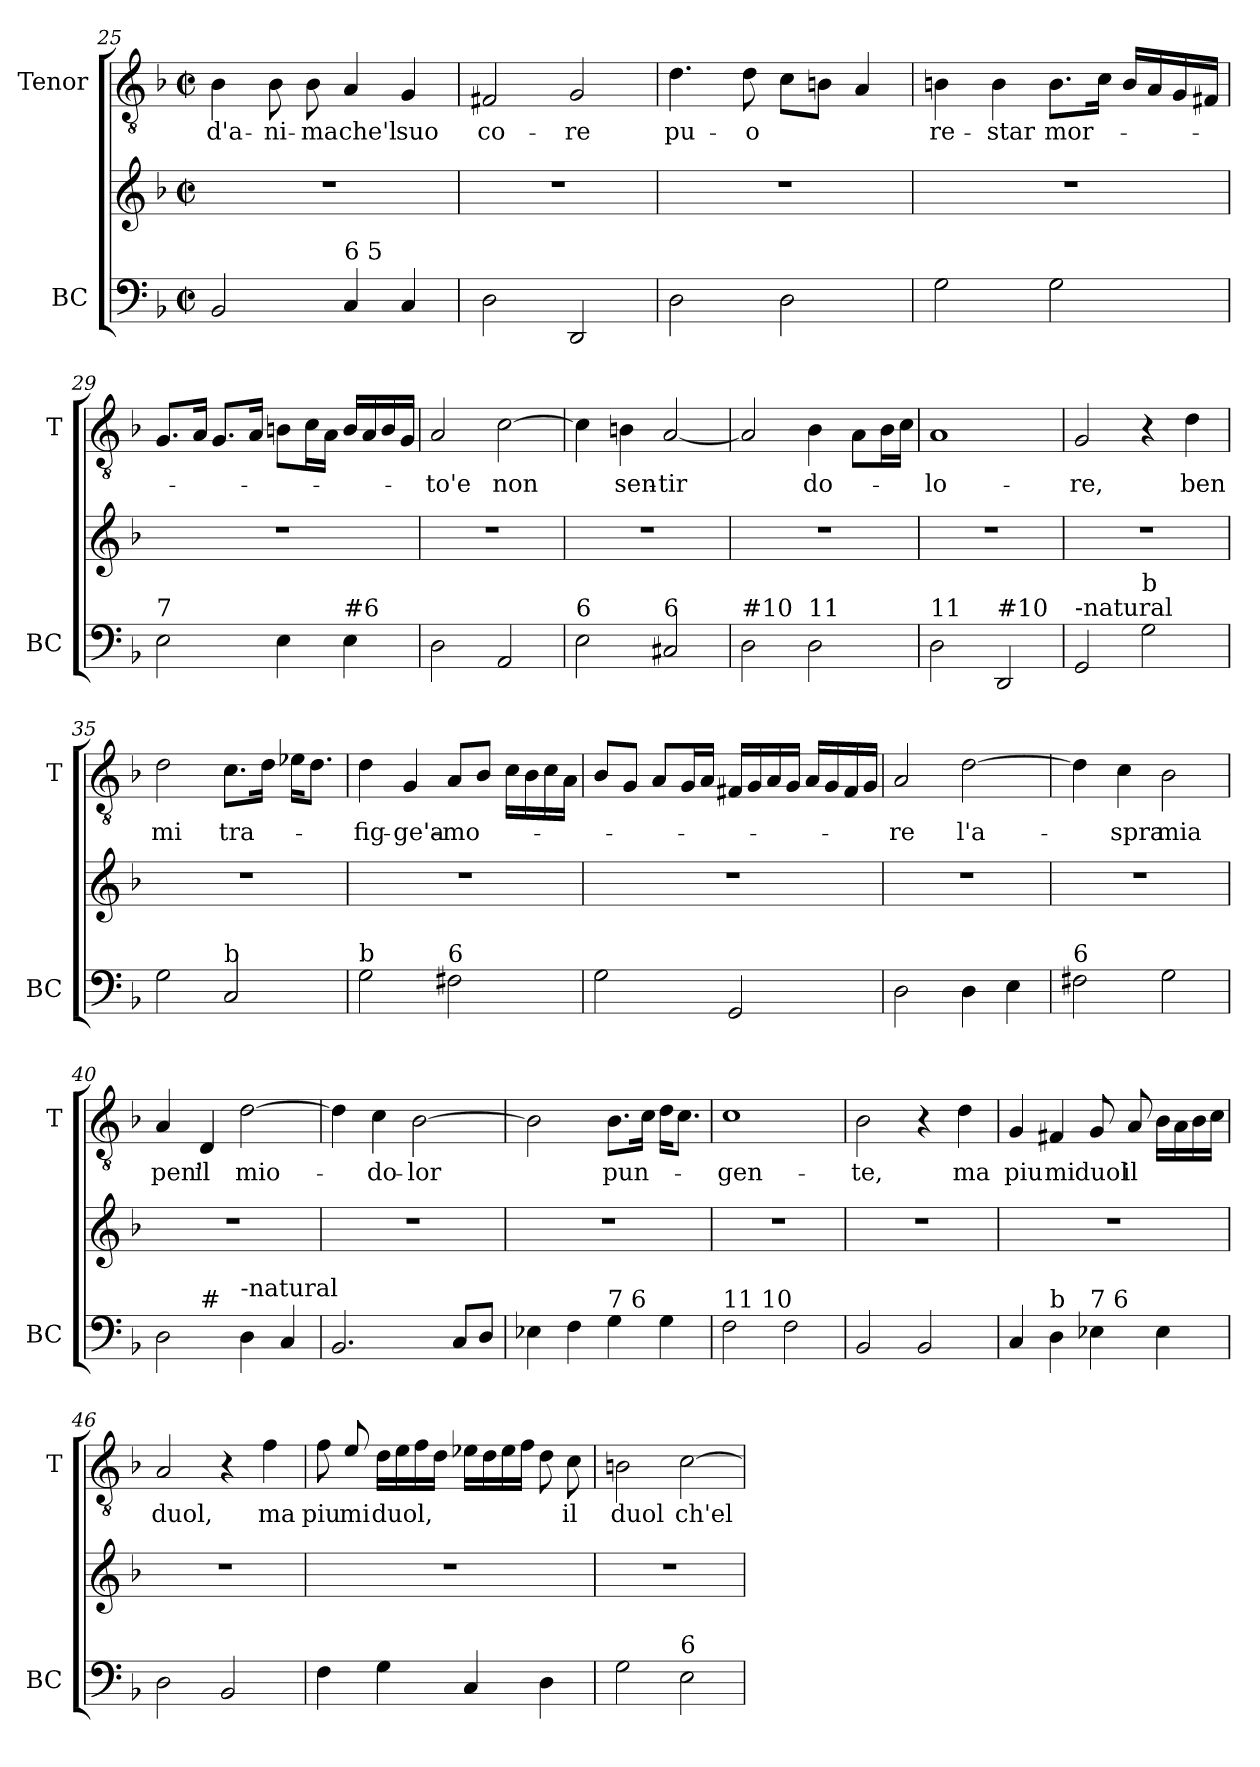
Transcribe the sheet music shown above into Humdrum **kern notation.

**kern	**kern	**kern	**text
*part2	*part2	*part1	*part1
*staff3	*staff2	*staff1	*staff1
*I"BC	*	*I"Tenor	*
*I'BC	*	*I'T	*
*clefF4	*clefG2	*clefGv2	*
*k[b-]	*k[b-]	*k[b-]	*
*F:	*F:	*F:	*
*M2/2	*M2/2	*M2/2	*
*met(c|)	*met(c|)	*met(c|)	*
=25	=25	=25	=25
!	!	!	!LO:LY:b
2BB-/	1r	4B-\	d'a-
!	!	!	!LO:LY:b
.	.	8B-\	-ni-
!	!	!	!LO:LY:b
.	.	8B-\	-ma
!LO:TX:a:t=6      5	!	!	!
!	!	!	!LO:LY:b
4C/	.	4A/	che'l
!	!	!	!LO:LY:b
4C/	.	4G/	suo
=26	=26	=26	=26
!	!	!	!LO:LY:b
2D\	1r	2F#X/	co-
!	!	!	!LO:LY:b
2DD/	.	2G/	-re
!!LO:LB:g=z
=27	=27	=27	=27
!	!	!	!LO:LY:b
2D\	1r	4.d\	pu-
!	!	!	!LO:LY:b
.	.	8d\	-o
2D\	.	8c\L	.
.	.	8Bn\J	.
.	.	4A/	.
=28	=28	=28	=28
!	!	!	!LO:LY:b
2G\	1r	4Bn\	re-
!	!	!	!LO:LY:b
.	.	4B\	-star
!	!	!	!LO:LY:b
2G\	.	8.B\L	mor-
.	.	16c\Jk	.
.	.	16B/LL	.
.	.	16A/	.
.	.	16G/	.
.	.	16F#X/JJ	.
=29	=29	=29	=29
!LO:TX:a:t=7	!	!	!
2E\	1r	8.G/L	.
.	.	16A/Jk	.
.	.	8.G/L	.
.	.	16A/Jk	.
4E\	.	8Bn\L	.
.	.	16c\L	.
.	.	16A\JJ	.
!LO:TX:a:t=#6	!	!	!
4E\	.	16B/LL	.
.	.	16A/	.
.	.	16B/	.
.	.	16G/JJ	.
=30	=30	=30	=30
!	!	!	!LO:LY:b
2D\	1r	2A/	-to'e
!	!	!	!LO:LY:b
2AA/	.	[2c\	non
!!LO:LB:g=z
=31	=31	=31	=31
!LO:TX:a:t=6	!	!	!
2E\	1r	4c\]	.
!	!	!	!LO:LY:b
.	.	4Bn\	sen-
!LO:TX:a:t=6	!	!	!
!	!	!	!LO:LY:b
2C#X/	.	[2A/	-tir
=32	=32	=32	=32
!LO:TX:a:t=#10	!	!	!
2D\	1r	2A/]	.
!LO:TX:a:t=11	!	!	!
!	!	!	!LO:LY:b
2D\	.	4B-\	do-
.	.	8A\L	.
.	.	16B-\L	.
.	.	16c\JJ	.
=33	=33	=33	=33
!LO:TX:a:t=11	!	!	!
!	!	!	!LO:LY:b
2D\	1r	1A	-lo-
!LO:TX:a:t=#10	!	!	!
2DD/	.	.	.
=34	=34	=34	=34
!LO:TX:a:t=-natural	!	!	!
!	!	!	!LO:LY:b
2GG/	1r	2G/	-re,
!LO:TX:a:t=b	!	!	!
2G\	.	4r	.
!	!	!	!LO:LY:b
.	.	4d\	ben
=35	=35	=35	=35
!	!	!	!LO:LY:b
2G\	1r	2d\	mi
!LO:TX:a:t=b	!	!	!
!	!	!	!LO:LY:b
2C/	.	8.c\L	tra-
.	.	16d\Jk	.
.	.	16e-X\KL	.
.	.	8.d\J	.
!!LO:PB:g=z
=36	=36	=36	=36
!LO:TX:a:t=b	!	!	!
!	!	!	!LO:LY:b
2G\	1r	4d\	-fig-
!	!	!	!LO:LY:b
.	.	4G/	-ge'a-
!LO:TX:a:t=6	!	!	!
!	!	!	!LO:LY:b
2F#X\	.	8A/L	-mo-
.	.	8B-/J	.
.	.	16c\LL	.
.	.	16B-\	.
.	.	16c\	.
.	.	16A\JJ	.
=37	=37	=37	=37
2G\	1r	8B-/L	.
.	.	8G/J	.
.	.	8A/L	.
.	.	16G/L	.
.	.	16A/JJ	.
2GG/	.	16F#X/LL	.
.	.	16G/	.
.	.	16A/	.
.	.	16G/JJ	.
.	.	16A/LL	.
.	.	16G/	.
.	.	16F#/	.
.	.	16G/JJ	.
=38	=38	=38	=38
!	!	!	!LO:LY:b
2D\	1r	2A/	-re
!	!	!	!LO:LY:b
4D\	.	[2d\	l'a-
4E\	.	.	.
=39	=39	=39	=39
!LO:TX:a:t=6	!	!	!
2F#X\	1r	4d\]	.
!	!	!	!LO:LY:b
.	.	4c\	-spra
!	!	!	!LO:LY:b
2G\	.	2B-\	mia
=40	=40	=40	=40
!	!	!	!LO:LY:b
*^	*	*	*
2D\	4ryy	1r	4A/	pen'
!	!LO:TX:a:t=#	!	!	!
!	!	!	!	!LO:LY:b
.	2.ryy	.	4D/	il
!LO:TX:a:t=-natural	!	!	!	!
!	!	!	!	!LO:LY:b
4D\	.	.	[2d\	mio-
4C/	.	.	.	.
*v	*v	*	*	*
!!LO:LB:g=z
=41	=41	=41	=41
2.BB-/	1r	4d\]	.
!	!	!	!LO:LY:b
.	.	4c\	-do-
!	!	!	!LO:LY:b
.	.	[2B-\	-lor
8C/L	.	.	.
8D/J	.	.	.
=42	=42	=42	=42
4E-X\	1r	2B-\]	.
4F\	.	.	.
!LO:TX:a:t=7        6	!	!	!
!	!	!	!LO:LY:b
4G\	.	8.B-\L	pun-
.	.	16c\Jk	.
4G\	.	16d\KL	.
.	.	8.c\J	.
=43	=43	=43	=43
!LO:TX:a:t=11      10	!	!	!
!	!	!	!LO:LY:b
2F\	1r	1c	-gen-
2F\	.	.	.
=44	=44	=44	=44
!	!	!	!LO:LY:b
2BB-/	1r	2B-\	-te,
2BB-/	.	4r	.
!	!	!	!LO:LY:b
.	.	4d\	ma
=45	=45	=45	=45
!	!	!	!LO:LY:b
4C/	1r	4G/	piu
!LO:TX:a:t=b	!	!	!
!	!	!	!LO:LY:b
4D\	.	4F#X/	mi
!LO:TX:a:t=7         6	!	!	!
!	!	!	!LO:LY:b
4E-X\	.	8G/	duol
!	!	!	!LO:LY:b
.	.	8A/	il
4E-\	.	16B-\LL	.
.	.	16A\	.
.	.	16B-\	.
.	.	16c\JJ	.
!!LO:LB:g=z
=46	=46	=46	=46
!	!	!	!LO:LY:b
2D\	1r	2A/	duol,
2BB-/	.	4r	.
!	!	!	!LO:LY:b
.	.	4f\	ma
=47	=47	=47	=47
!	!	!	!LO:LY:b
4F\	1r	8f\	piu
!	!	!	!LO:LY:b
.	.	8e/	mi
!	!	!	!LO:LY:b
4G\	.	16d\LL	duol,
.	.	16e\	.
.	.	16f\	.
.	.	16d\JJ	.
4C/	.	16e-X\LL	.
.	.	16d\	.
.	.	16e-\	.
.	.	16f\JJ	.
4D\	.	8d\	.
!	!	!	!LO:LY:b
.	.	8c\	il
=48	=48	=48	=48
!	!	!	!LO:LY:b
2G\	1r	2Bn\	duol
!LO:TX:a:t=6	!	!	!
!	!	!	!LO:LY:b
2E\	.	[2c\	ch'el
=	=	=	=
*-	*-	*-	*-
